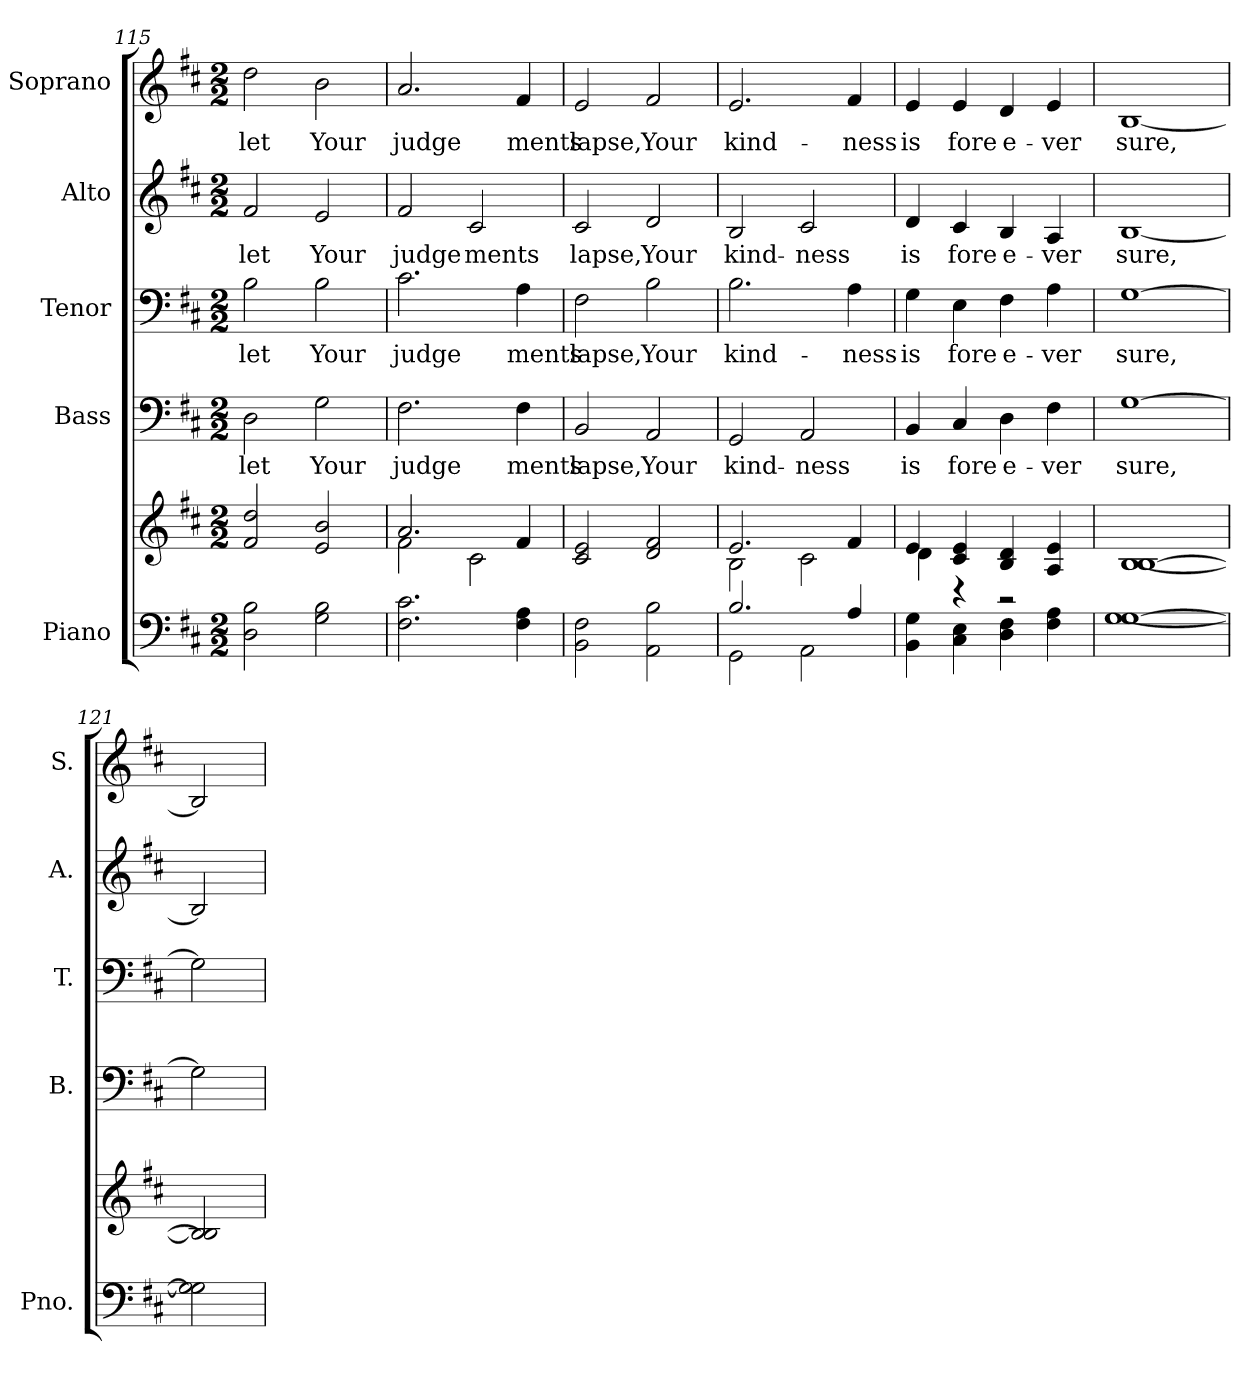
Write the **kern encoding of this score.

**kern	**kern	**kern	**text	**kern	**text	**kern	**text	**kern	**text
*part5	*part5	*part4	*part4	*part3	*part3	*part2	*part2	*part1	*part1
*staff6	*staff5	*staff4	*staff4	*staff3	*staff3	*staff2	*staff2	*staff1	*staff1
*I"Piano	*	*I"Bass	*	*I"Tenor	*	*I"Alto	*	*I"Soprano	*
*I'Pno.	*	*I'B.	*	*I'T.	*	*I'A.	*	*I'S.	*
!!LO:PB:g=z
*clefF4	*clefG2	*clefF4	*	*clefF4	*	*clefG2	*	*clefG2	*
*k[f#c#]	*k[f#c#]	*k[f#c#]	*	*k[f#c#]	*	*k[f#c#]	*	*k[f#c#]	*
*D:	*D:	*D:	*	*D:	*	*D:	*	*D:	*
*M2/2	*M2/2	*M2/2	*	*M2/2	*	*M2/2	*	*M2/2	*
=115	=115	=115	=115	=115	=115	=115	=115	=115	=115
!	!	!	!LO:LY:b:color=#000000	!	!	!	!	!	!
!	!	!	!	!	!LO:LY:b:color=#000000	!	!	!	!
!	!	!	!	!	!	!	!LO:LY:b:color=#000000	!	!
!	!	!	!	!	!	!	!	!	!LO:LY:b:color=#000000
2Di\ 2Bi	2f#i/ 2ddi	2Di\	let	2Bi\	let	2f#i/	let	2ddi\	let
!	!	!	!LO:LY:b:color=#000000	!	!	!	!	!	!
!	!	!	!	!	!LO:LY:b:color=#000000	!	!	!	!
!	!	!	!	!	!	!	!LO:LY:b:color=#000000	!	!
!	!	!	!	!	!	!	!	!	!LO:LY:b:color=#000000
2Gi\ 2Bi	2ei/ 2bi	2Gi\	Your	2Bi\	Your	2ei/	Your	2bi\	Your
=116	=116	=116	=116	=116	=116	=116	=116	=116	=116
*	*^	*	*	*	*	*	*	*	*
!	!	!	!	!LO:LY:b:color=#000000	!	!	!	!	!	!
!	!	!	!	!	!	!LO:LY:b:color=#000000	!	!	!	!
!	!	!	!	!	!	!	!	!LO:LY:b:color=#000000	!	!
!	!	!	!	!	!	!	!	!	!	!LO:LY:b:color=#000000
2.F#i\ 2.c#i	2.ai/	2f#i\	2.F#i\	judge	2.c#i\	judge	2f#i/	judge	2.ai/	judge
!	!	!	!	!	!	!	!	!LO:LY:b:color=#000000	!	!
.	.	2c#i\	.	.	.	.	2c#i/	ments	.	.
!	!	!	!	!LO:LY:b:color=#000000	!	!	!	!	!	!
!	!	!	!	!	!	!LO:LY:b:color=#000000	!	!	!	!
!	!	!	!	!	!	!	!	!	!	!LO:LY:b:color=#000000
4F#i\ 4Ai	4f#i/	.	4F#i\	ments	4Ai\	ments	.	.	4f#i/	ments
*	*v	*v	*	*	*	*	*	*	*	*
=117	=117	=117	=117	=117	=117	=117	=117	=117	=117
!	!	!	!LO:LY:b:color=#000000	!	!	!	!	!	!
!	!	!	!	!	!LO:LY:b:color=#000000	!	!	!	!
!	!	!	!	!	!	!	!LO:LY:b:color=#000000	!	!
!	!	!	!	!	!	!	!	!	!LO:LY:b:color=#000000
2BBi\ 2F#i	2c#i/ 2ei	2BBi/	lapse,	2F#i\	lapse,	2c#i/	lapse,	2ei/	lapse,
!	!	!	!LO:LY:b:color=#000000	!	!	!	!	!	!
!	!	!	!	!	!LO:LY:b:color=#000000	!	!	!	!
!	!	!	!	!	!	!	!LO:LY:b:color=#000000	!	!
!	!	!	!	!	!	!	!	!	!LO:LY:b:color=#000000
2AAi\ 2Bi	2di/ 2f#i	2AAi/	Your	2Bi\	Your	2di/	Your	2f#i/	Your
=118	=118	=118	=118	=118	=118	=118	=118	=118	=118
*^	*^	*	*	*	*	*	*	*	*
!	!	!	!	!	!LO:LY:b:color=#000000	!	!	!	!	!	!
!	!	!	!	!	!	!	!LO:LY:b:color=#000000	!	!	!	!
!	!	!	!	!	!	!	!	!	!LO:LY:b:color=#000000	!	!
!	!	!	!	!	!	!	!	!	!	!	!LO:LY:b:color=#000000
2.Bi/	2GGi\	2.ei/	2Bi\	2GGi/	kind-	2.Bi\	kind-	2Bi/	kind-	2.ei/	kind-
!	!	!	!	!	!LO:LY:b:color=#000000	!	!	!	!	!	!
!	!	!	!	!	!	!	!	!	!LO:LY:b:color=#000000	!	!
.	2AAi\	.	2c#i\	2AAi/	-ness	.	.	2c#i/	-ness	.	.
!	!	!	!	!	!	!	!LO:LY:b:color=#000000	!	!	!	!
!	!	!	!	!	!	!	!	!	!	!	!LO:LY:b:color=#000000
4Ai/	.	4f#i/	.	.	.	4Ai\	-ness	.	.	4f#i/	-ness
*v	*v	*	*	*	*	*	*	*	*	*	*
=119	=119	=119	=119	=119	=119	=119	=119	=119	=119	=119
!	!	!	!	!LO:LY:b:color=#000000	!	!	!	!	!	!
!	!	!	!	!	!	!LO:LY:b:color=#000000	!	!	!	!
!	!	!	!	!	!	!	!	!LO:LY:b:color=#000000	!	!
!	!	!	!	!	!	!	!	!	!	!LO:LY:b:color=#000000
4BBi\ 4Gi	4ei/	4di\	4BBi/	is	4Gi\	is	4di/	is	4ei/	is
!	!	!	!	!LO:LY:b:color=#000000	!	!	!	!	!	!
!	!	!	!	!	!	!LO:LY:b:color=#000000	!	!	!	!
!	!	!	!	!	!	!	!	!LO:LY:b:color=#000000	!	!
!	!	!	!	!	!	!	!	!	!	!LO:LY:b:color=#000000
4C#i\ 4Ei	4c#i/ 4ei	4r	4C#i/	fore	4Ei\	fore	4c#i/	fore	4ei/	fore
!	!	!	!	!LO:LY:b:color=#000000	!	!	!	!	!	!
!	!	!	!	!	!	!LO:LY:b:color=#000000	!	!	!	!
!	!	!	!	!	!	!	!	!LO:LY:b:color=#000000	!	!
!	!	!	!	!	!	!	!	!	!	!LO:LY:b:color=#000000
4Di\ 4F#i	4Bi/ 4di	2r	4Di\	e-	4F#i\	e-	4Bi/	e-	4di/	e-
!	!	!	!	!LO:LY:b:color=#000000	!	!	!	!	!	!
!	!	!	!	!	!	!LO:LY:b:color=#000000	!	!	!	!
!	!	!	!	!	!	!	!	!LO:LY:b:color=#000000	!	!
!	!	!	!	!	!	!	!	!	!	!LO:LY:b:color=#000000
4F#i\ 4Ai	4Ai/ 4ei	.	4F#i\	-ver	4Ai\	-ver	4Ai/	-ver	4ei/	-ver
*	*v	*v	*	*	*	*	*	*	*	*
=120	=120	=120	=120	=120	=120	=120	=120	=120	=120
!	!	!	!LO:LY:b:color=#000000	!	!	!	!	!	!
!	!	!	!	!	!LO:LY:b:color=#000000	!	!	!	!
!	!	!	!	!	!	!	!LO:LY:b:color=#000000	!	!
!	!	!	!	!	!	!	!	!	!LO:LY:b:color=#000000
[1Gi [1Gi	[1Bi [1Bi	[1Gi	sure,	[1Gi	sure,	[1Bi	sure,	[1Bi	sure,
=121	=121	=121	=121	=121	=121	=121	=121	=121	=121
2Gi] 2Gi]	2Bi] 2Bi]	2Gi]	.	2Gi]	.	2Bi]	.	2Bi]	.
=	=	=	=	=	=	=	=	=	=
*-	*-	*-	*-	*-	*-	*-	*-	*-	*-
